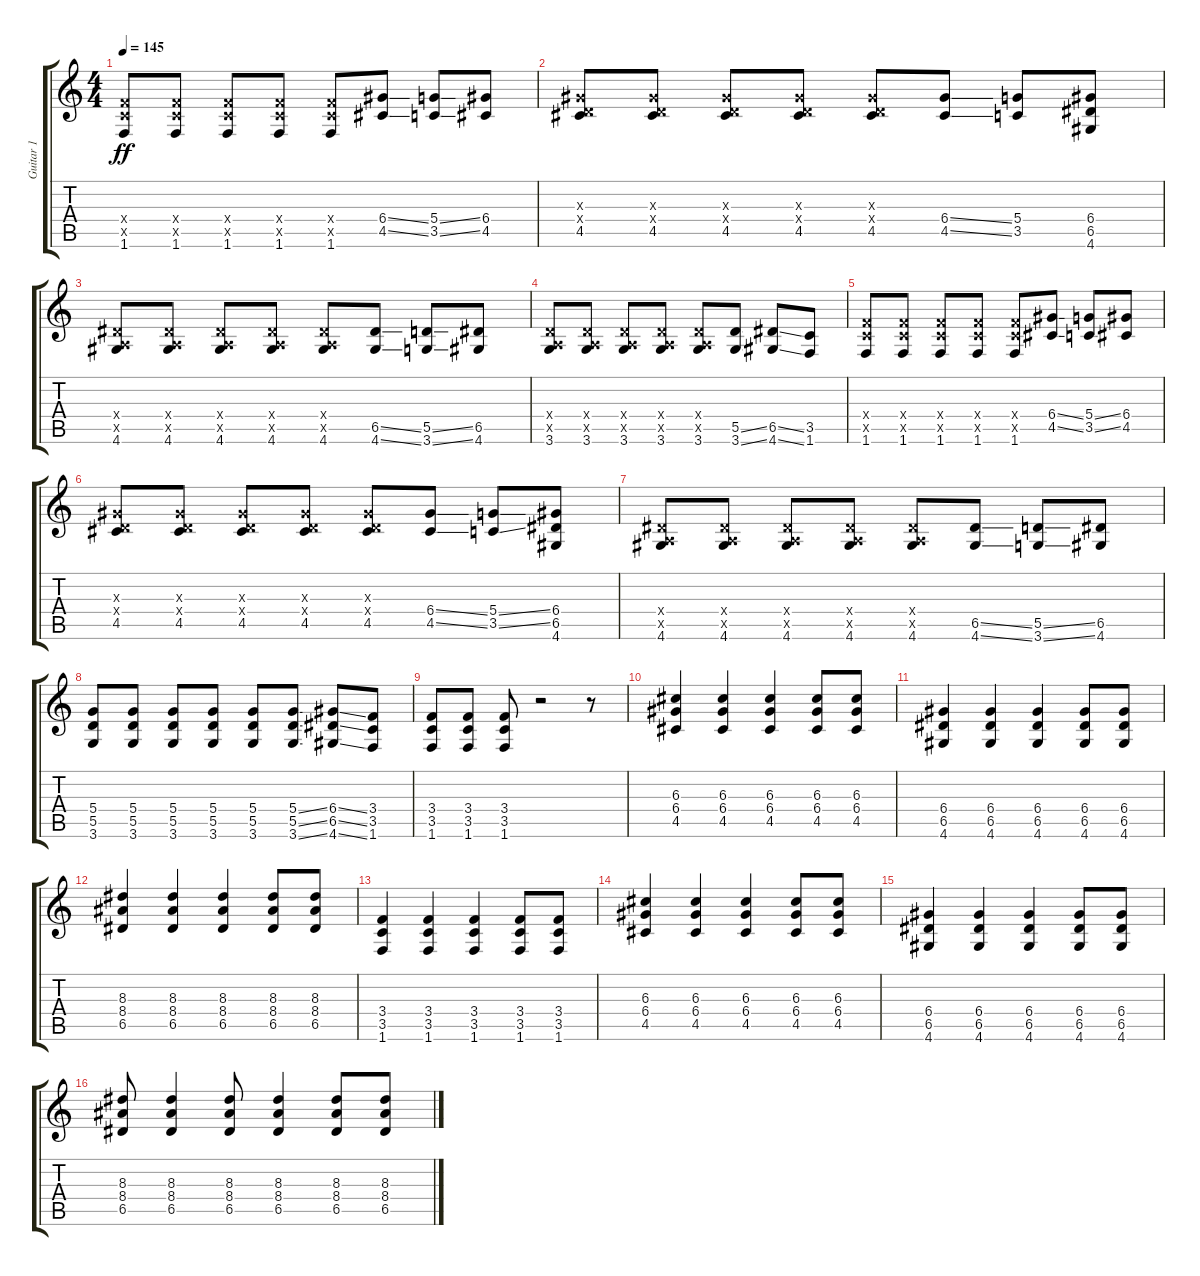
\track ("Guitar 1" "Guitar 1") {instrument distortionguitar}
\staff {score tabs}
\tuning (E4 B3 G3 D3 A2 E2) {hide}
\ts (4 4)
\tempo 145
\clef g2
\ks c
(3.4{x} 3.5{x} 1.6).8{dy ff} (3.4{x} 3.5{x} 1.6).8 (3.4{x} 3.5{x} 1.6).8 (3.4{x} 3.5{x} 1.6).8 (3.4{x} 3.5{x} 1.6).8 (6.4{ss} 4.5{ss}).8 (5.4{ss} 3.5{ss}).8 (6.4 4.5).8 |
(1.3{x} 0.4{x} 4.5).8 (1.3{x} 0.4{x} 4.5).8 (1.3{x} 0.4{x} 4.5).8 (1.3{x} 0.4{x} 4.5).8 (1.3{x} 0.4{x} 4.5).8 (6.4{ss} 4.5{ss}).8 (5.4 3.5).8 (6.4 6.5 4.6).8 |
(1.4{x} 0.5{x} 4.6).8 (1.4{x} 0.5{x} 4.6).8 (1.4{x} 0.5{x} 4.6).8 (1.4{x} 0.5{x} 4.6).8 (1.4{x} 0.5{x} 4.6).8 (6.5{ss} 4.6{ss}).8 (5.5{ss} 3.6{ss}).8 (6.5 4.6).8 |
(0.4{x} 0.5{x} 3.6).8 (0.4{x} 0.5{x} 3.6).8 (0.4{x} 0.5{x} 3.6).8 (0.4{x} 0.5{x} 3.6).8 (0.4{x} 0.5{x} 3.6).8 (5.5{ss} 3.6{ss}).8 (6.5{ss} 4.6{ss}).8 (3.5 1.6).8 |
(3.4{x} 3.5{x} 1.6).8 (3.4{x} 3.5{x} 1.6).8 (3.4{x} 3.5{x} 1.6).8 (3.4{x} 3.5{x} 1.6).8 (3.4{x} 3.5{x} 1.6).8 (6.4{ss} 4.5{ss}).8 (5.4{ss} 3.5{ss}).8 (6.4 4.5).8 |
(1.3{x} 0.4{x} 4.5).8 (1.3{x} 0.4{x} 4.5).8 (1.3{x} 0.4{x} 4.5).8 (1.3{x} 0.4{x} 4.5).8 (1.3{x} 0.4{x} 4.5).8 (6.4{ss} 4.5{ss}).8 (5.4{ss} 3.5{ss}).8 (6.4 6.5 4.6).8 |
(1.4{x} 0.5{x} 4.6).8 (1.4{x} 0.5{x} 4.6).8 (1.4{x} 0.5{x} 4.6).8 (1.4{x} 0.5{x} 4.6).8 (1.4{x} 0.5{x} 4.6).8 (6.5{ss} 4.6{ss}).8 (5.5{ss} 3.6{ss}).8 (6.5 4.6).8 |
(5.4 5.5 3.6).8 (5.4 5.5 3.6).8 (5.4 5.5 3.6).8 (5.4 5.5 3.6).8 (5.4 5.5 3.6).8 (5.4{ss} 5.5{ss} 3.6{ss}).8 (6.4{ss} 6.5{ss} 4.6{ss}).8 (3.4 3.5 1.6).8 |
(3.4 3.5 1.6).8 (3.4 3.5 1.6).8 (3.4 3.5 1.6).8 r.2 r.8 |
(6.3 6.4 4.5).4 (6.3 6.4 4.5).4 (6.3 6.4 4.5).4 (6.3 6.4 4.5).8 (6.3 6.4 4.5).8 |
(6.4 6.5 4.6).4 (6.4 6.5 4.6).4 (6.4 6.5 4.6).4 (6.4 6.5 4.6).8 (6.4 6.5 4.6).8 |
(8.3 8.4 6.5).4 (8.3 8.4 6.5).4 (8.3 8.4 6.5).4 (8.3 8.4 6.5).8 (8.3 8.4 6.5).8 |
(3.4 3.5 1.6).4 (3.4 3.5 1.6).4 (3.4 3.5 1.6).4 (3.4 3.5 1.6).8 (3.4 3.5 1.6).8 |
(6.3 6.4 4.5).4 (6.3 6.4 4.5).4 (6.3 6.4 4.5).4 (6.3 6.4 4.5).8 (6.3 6.4 4.5).8 |
(6.4 6.5 4.6).4 (6.4 6.5 4.6).4 (6.4 6.5 4.6).4 (6.4 6.5 4.6).8 (6.4 6.5 4.6).8 |
(8.3 8.4 6.5).8 (8.3 8.4 6.5).4 (8.3 8.4 6.5).8 (8.3 8.4 6.5).4 (8.3 8.4 6.5).8 (8.3 8.4 6.5).8
